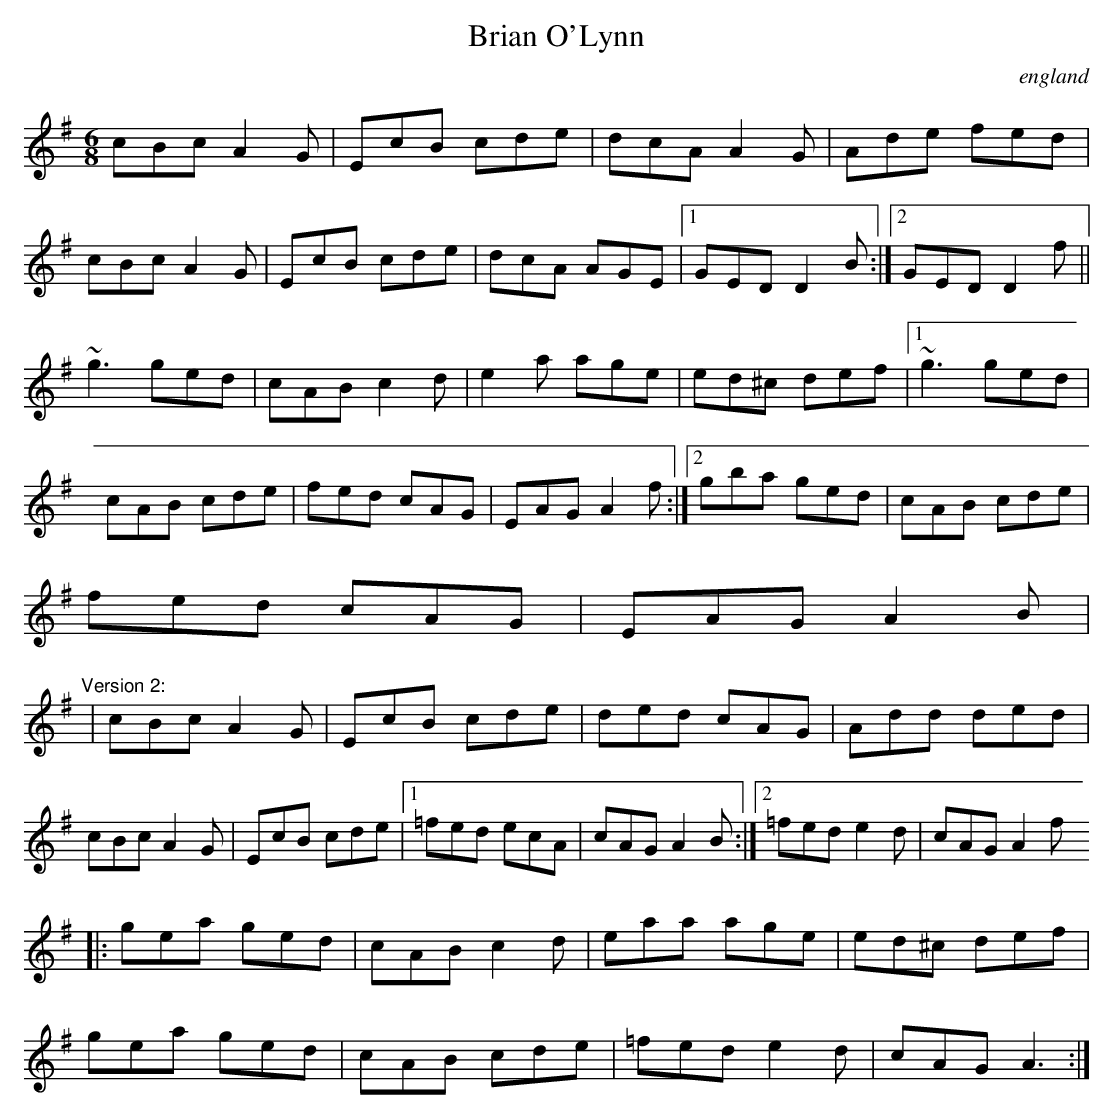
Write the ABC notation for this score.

X:1
T:Brian O'Lynn
O:england
M:6/8
L:1/8
K:Ador
cBc A2G|EcB cde|dcA A2G|Ade fed|
cBc A2G|EcB cde|dcA AGE|1 GED D2B:|2 GED D2f||
~g3 ged|cAB c2d|e2a age|ed^c def|1 ~g3 ged|
cAB cde|fed cAG|EAG A2f:|2 gba ged|cAB cde|
fed cAG|EAG A2B|
"Version 2:"
|cBc A2G|EcB cde|ded cAG|Add ded|
cBc A2G|EcB cde|1 =fed ecA|cAG A2B:|2 =fed e2d|cAG A2f
|:gea ged|cAB c2d|eaa age|ed^c def|
gea ged|cAB cde|=fed e2d|cAG A3:|
